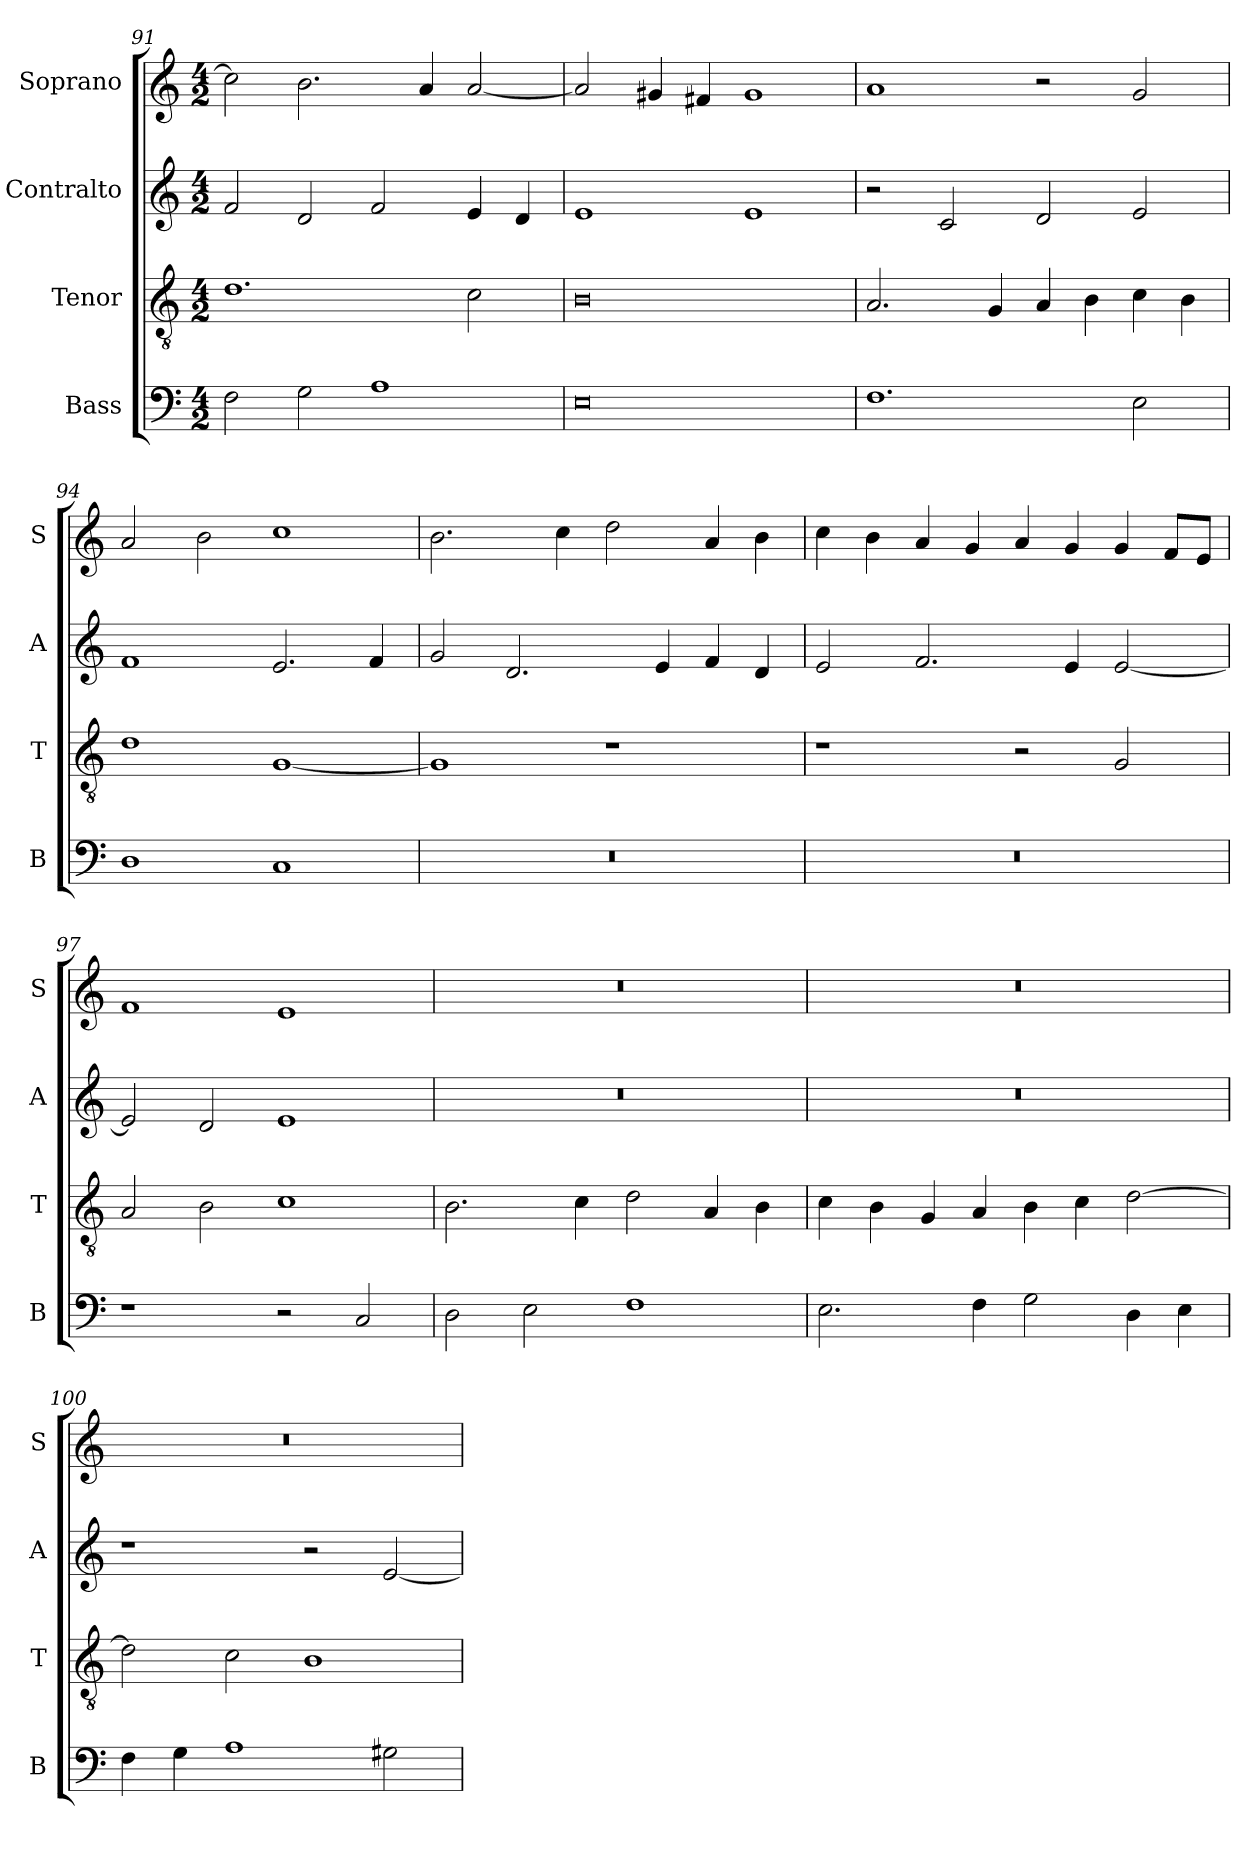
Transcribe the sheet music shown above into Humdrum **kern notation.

**kern	**kern	**kern	**kern
*part4	*part3	*part2	*part1
*staff4	*staff3	*staff2	*staff1
*I"Bass	*I"Tenor	*I"Contralto	*I"Soprano
*I'B	*I'T	*I'A	*I'S
*clefF4	*clefGv2	*clefG2	*clefG2
*k[]	*k[]	*k[]	*k[]
*E:phr	*E:phr	*E:phr	*E:phr
*M4/2	*M4/2	*M4/2	*M4/2
=91	=91	=91	=91
2F	1.d	2f	2cc]
2G	.	2d	2.b
1A	.	2f	.
.	.	.	4a
.	2c	4e	[2a
.	.	4d	.
=92	=92	=92	=92
0E	0B	1e	2a]
.	.	.	4g#X
.	.	.	4f#X
.	.	1e	1g#
=93	=93	=93	=93
1.F	2.A	2r	1a
.	.	2c	.
.	4G	.	.
.	4A	2d	2r
.	4B	.	.
2E	4c	2e	2g
.	4B	.	.
=94	=94	=94	=94
1D	1d	1f	2a
.	.	.	2b
1C	[1G	2.e	1cc
.	.	4f	.
=95	=95	=95	=95
0r	1G]	2g	2.b
.	.	2.d	.
.	.	.	4cc
.	1r	.	2dd
.	.	4e	.
.	.	4f	4a
.	.	4d	4b
=96	=96	=96	=96
0r	1r	2e	4cc
.	.	.	4b
.	.	2.f	4a
.	.	.	4g
.	2r	.	4a
.	.	4e	4g
.	2G	[2e	4g
.	.	.	8f/L
.	.	.	8e/J
=97	=97	=97	=97
1r	2A	2e]	1f
.	2B	2d	.
2r	1c	1e	1e
2C	.	.	.
=98	=98	=98	=98
2D	2.B	0r	0r
2E	.	.	.
.	4c	.	.
1F	2d	.	.
.	4A	.	.
.	4B	.	.
=99	=99	=99	=99
2.E	4c	0r	0r
.	4B	.	.
.	4G	.	.
4F	4A	.	.
2G	4B	.	.
.	4c	.	.
4D	[2d	.	.
4E	.	.	.
=100	=100	=100	=100
4F	2d]	1r	0r
4G	.	.	.
1A	2c	.	.
.	1B	2r	.
2G#X	.	[2e	.
=	=	=	=
*-	*-	*-	*-
